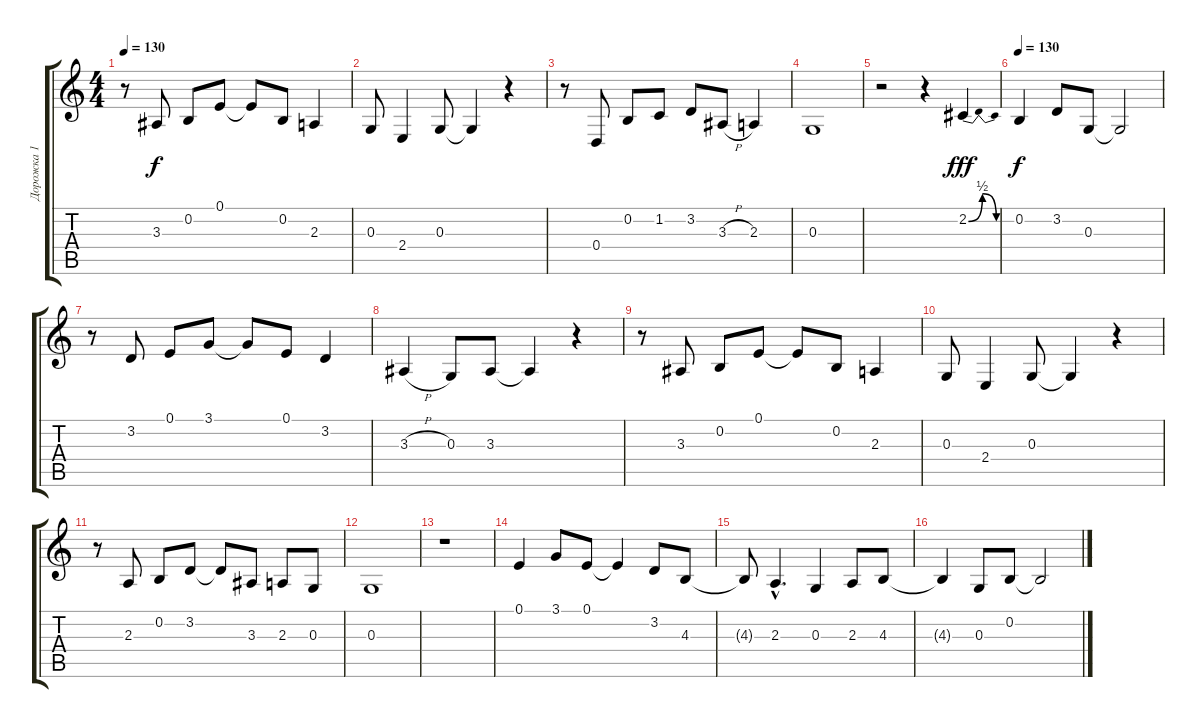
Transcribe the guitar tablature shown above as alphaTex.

\track ("Дорожка 1" "Дорожка 1") {instrument voiceoohs}
\staff {score tabs}
\tuning (E4 B3 G3 D3 A2 E2) {hide}
\ts (4 4)
\tempo 130
\clef g2
\ks c
r.8{dy f} 3.3.8 0.2.8 0.1.8 0.1{t}.8 0.2.8 2.3.4 |
0.3.8 2.4.4 0.3.8 0.3{t}.4 r.4 |
r.8 0.4.8 0.2.8 1.2.8 3.2.8 3.3{h}.8 2.3.4 |
0.3.1 |
r.2 r.4 2.2{be (bendrelease 0 0 30 2 45 2 60 0)}.4{dy fff} |
\tempo 130
0.2.4{dy f} 3.2.8 0.3.8 0.3{t}.2 |
r.8 3.2.8 0.1.8 3.1.8 3.1{t}.8 0.1.8 3.2.4 |
3.3{h}.4 0.3.8 3.3.8 3.3{t}.4 r.4 |
r.8 3.3.8 0.2.8 0.1.8 0.1{t}.8 0.2.8 2.3.4 |
0.3.8 2.4.4 0.3.8 0.3{t}.4 r.4 |
r.8 2.3.8 0.2.8 3.2.8 3.2{t}.8 3.3.8 2.3.8 0.3.8 |
0.3.1 |
r.1 |
0.1.4 3.1.8 0.1.8 0.1{t}.4 3.2.8 4.3.8 |
4.3{t}.8 2.3{hac}.4{d} 0.3.4 2.3.8 4.3.8 |
4.3{t}.4 0.3.8 0.2.8 0.2{t}.2
